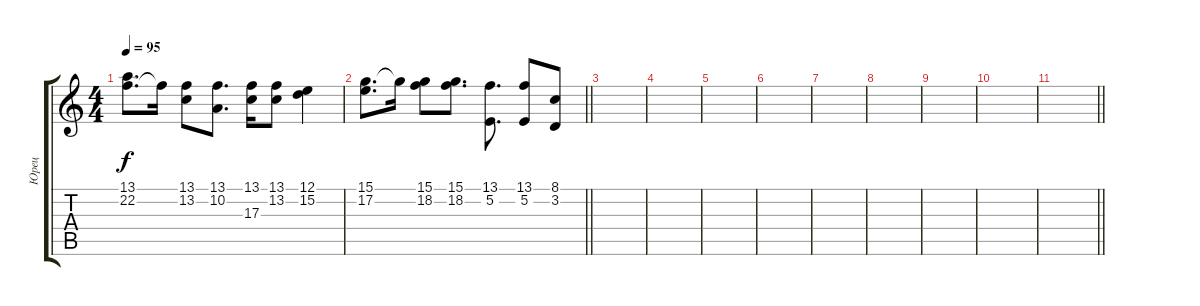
\track ("Юрец" "Юрец") {instrument acousticgrandpiano}
\staff {score tabs}
\tuning (E4 B3 G3 D3 A2 E2) {hide}
\ts (4 4)
\tempo 95
\clef g2
\ks c
(13.1 22.2).8{d dy f} 13.1{t}.16 (13.1 13.2).8 (13.1 10.2).8{d} (13.1 17.3).16 (13.1 13.2).8 (12.1 15.2).4 |
\barLineRight lightlight
(15.1 17.2).8{d} 15.1{t}.16 (15.1 18.2).8 (15.1 18.2).8{d} (13.1 5.2).8{d} (13.1 5.2).8 (8.1 3.2).8 |
|
|
|
|
|
|
|
|
\barLineRight lightlight
